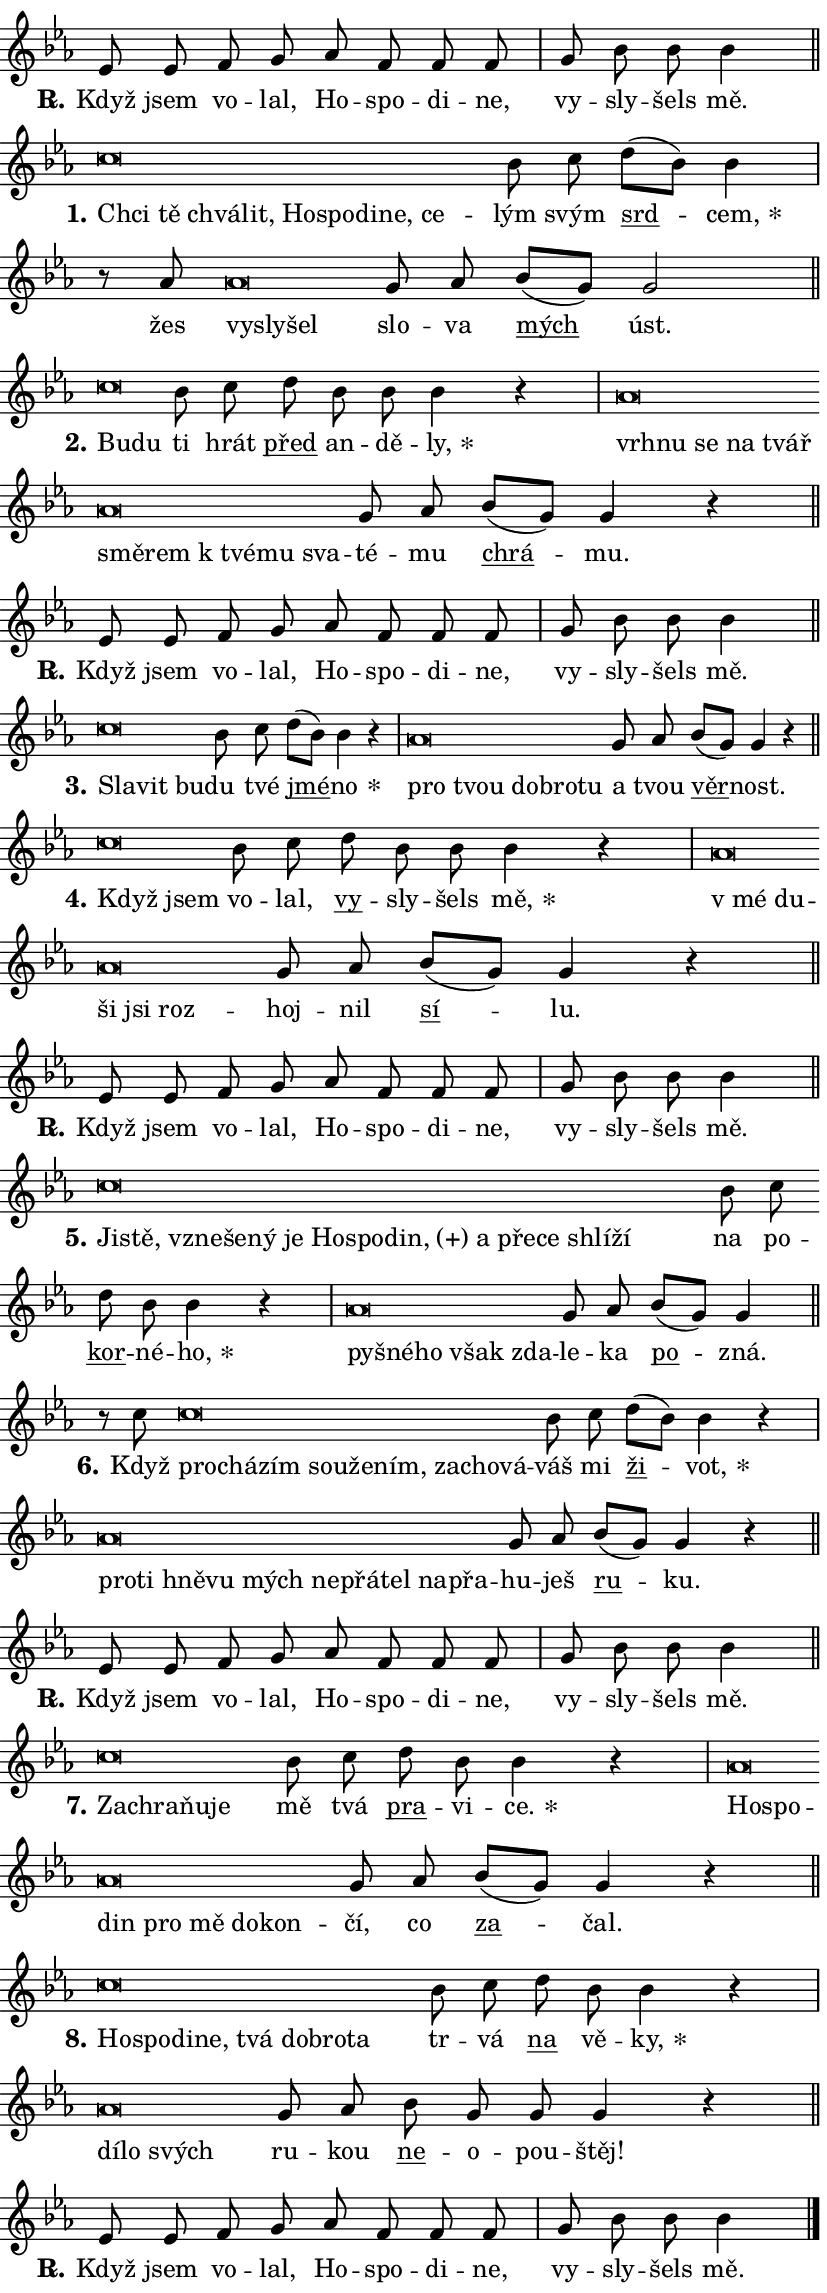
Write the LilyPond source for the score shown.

\version "2.24.0"
\header { tagline = "" }
\paper {
  indent = 0\cm
  top-margin = 0\cm
  right-margin = 0.13\cm % to fit lyric hyphens
  bottom-margin = 0\cm
  left-margin = 0\cm
  paper-width = 14\cm
  page-breaking = #ly:one-page-breaking
  system-system-spacing.basic-distance = #11
  score-system-spacing.basic-distance = #11
  ragged-last = ##f
}


%% Author: Thomas Morley
%% https://lists.gnu.org/archive/html/lilypond-user/2020-05/msg00002.html
#(define (line-position grob)
"Returns position of @var[grob} in current system:
   @code{'start}, if at first time-step
   @code{'end}, if at last time-step
   @code{'middle} otherwise
"
  (let* ((col (ly:item-get-column grob))
         (ln (ly:grob-object col 'left-neighbor))
         (rn (ly:grob-object col 'right-neighbor))
         (col-to-check-left (if (ly:grob? ln) ln col))
         (col-to-check-right (if (ly:grob? rn) rn col))
         (break-dir-left
           (and
             (ly:grob-property col-to-check-left 'non-musical #f)
             (ly:item-break-dir col-to-check-left)))
         (break-dir-right
           (and
             (ly:grob-property col-to-check-right 'non-musical #f)
             (ly:item-break-dir col-to-check-right))))
        (cond ((eqv? 1 break-dir-left) 'start)
              ((eqv? -1 break-dir-right) 'end)
              (else 'middle))))

#(define (tranparent-at-line-position vctor)
  (lambda (grob)
  "Relying on @code{line-position} select the relevant enry from @var{vctor}.
Used to determine transparency,"
    (case (line-position grob)
      ((end) (not (vector-ref vctor 0)))
      ((middle) (not (vector-ref vctor 1)))
      ((start) (not (vector-ref vctor 2))))))

noteHeadBreakVisibility =
#(define-music-function (break-visibility)(vector?)
"Makes @code{NoteHead}s transparent relying on @var{break-visibility}"
#{
  \override NoteHead.transparent =
    #(tranparent-at-line-position break-visibility)
#})

#(define delete-ledgers-for-transparent-note-heads
  (lambda (grob)
    "Reads whether a @code{NoteHead} is transparent.
If so this @code{NoteHead} is removed from @code{'note-heads} from
@var{grob}, which is supposed to be @code{LedgerLineSpanner}.
As a result ledgers are not printed for this @code{NoteHead}"
    (let* ((nhds-array (ly:grob-object grob 'note-heads))
           (nhds-list
             (if (ly:grob-array? nhds-array)
                 (ly:grob-array->list nhds-array)
                 '()))
           ;; Relies on the transparent-property being done before
           ;; Staff.LedgerLineSpanner.after-line-breaking is executed.
           ;; This is fragile ...
           (to-keep
             (remove
               (lambda (nhd)
                 (ly:grob-property nhd 'transparent #f))
               nhds-list)))
      ;; TODO find a better method to iterate over grob-arrays, similiar
      ;; to filter/remove etc for lists
      ;; For now rebuilt from scratch
      (set! (ly:grob-object grob 'note-heads)  '())
      (for-each
        (lambda (nhd)
          (ly:pointer-group-interface::add-grob grob 'note-heads nhd))
        to-keep))))

squashNotes = {
  \override NoteHead.X-extent = #'(-0.2 . 0.2)
  \override NoteHead.Y-extent = #'(-0.75 . 0)
  \override NoteHead.stencil =
    #(lambda (grob)
       (let ((pos (ly:grob-property grob 'staff-position)))
         (begin
           (if (< pos -7) (display "ERROR: Lower brevis then expected\n") (display ""))
           (if (<= pos -6) ly:text-interface::print ly:note-head::print))))
}
unSquashNotes = {
  \revert NoteHead.X-extent
  \revert NoteHead.Y-extent
  \revert NoteHead.stencil
}

hideNotes = \noteHeadBreakVisibility #begin-of-line-visible
unHideNotes = \noteHeadBreakVisibility #all-visible

% work-around for resetting accidentals
% https://lilypond.org/doc/v2.23/Documentation/notation/displaying-rhythms#unmetered-music
cadenzaMeasure = {
  \cadenzaOff
  \partial 1024 s1024
  \cadenzaOn
}

#(define-markup-command (accent layout props text) (markup?)
  "Underline accented syllable"
  (interpret-markup layout props
    #{\markup \override #'(offset . 4.3) \underline { #text }#}))

responsum = \markup \concat {
  "R" \hspace #-1.05 \path #0.1 #'((moveto 0 0.07) (lineto 0.9 0.8)) \hspace #0.05 "."
}

spaceSize = #0.6828661417322834 % exact space size for TeX Gyre Schola

\layout {
  \context {
    \Staff
    \remove "Time_signature_engraver"
    \override LedgerLineSpanner.after-line-breaking = #delete-ledgers-for-transparent-note-heads
  }
  \context {
    \Lyrics {
      \override LyricSpace.minimum-distance = \spaceSize
      \override LyricText.font-name = #"TeX Gyre Schola"
      \override LyricText.font-size = 1
      \override StanzaNumber.font-name = #"TeX Gyre Schola Bold"
      \override StanzaNumber.font-size = 1
    }
  }
  \context {
    \Score 
    \override NoteHead.text =
      #(lambda (grob) 
        (let ((pos (ly:grob-property grob 'staff-position)))
          #{\markup {
            \combine
              \halign #-0.55 \raise #(if (= pos -6) 0 0.5) \override #'(thickness . 2) \draw-line #'(3.2 . 0)
              \musicglyph "noteheads.sM1"
          }#}))
  }
}

% magnetic-lyrics.ily
%
%   written by
%     Jean Abou Samra <jean@abou-samra.fr>
%     Werner Lemberg <wl@gnu.org>
%
%   adapted by
%     Jiri Hon <jiri.hon@gmail.com>
%
% Version 2022-Apr-15

% https://www.mail-archive.com/lilypond-user@gnu.org/msg149350.html

#(define (Left_hyphen_pointer_engraver context)
   "Collect syllable-hyphen-syllable occurrences in lyrics and store
them in properties.  This engraver only looks to the left.  For
example, if the lyrics input is @code{foo -- bar}, it does the
following.

@itemize @bullet
@item
Set the @code{text} property of the @code{LyricHyphen} grob between
@q{foo} and @q{bar} to @code{foo}.

@item
Set the @code{left-hyphen} property of the @code{LyricText} grob with
text @q{foo} to the @code{LyricHyphen} grob between @q{foo} and
@q{bar}.
@end itemize

Use this auxiliary engraver in combination with the
@code{lyric-@/text::@/apply-@/magnetic-@/offset!} hook."
   (let ((hyphen #f)
         (text #f))
     (make-engraver
      (acknowledgers
       ((lyric-syllable-interface engraver grob source-engraver)
        (set! text grob)))
      (end-acknowledgers
       ((lyric-hyphen-interface engraver grob source-engraver)
        ;(when (not (grob::has-interface grob 'lyric-space-interface))
          (set! hyphen grob)));)
      ((stop-translation-timestep engraver)
       (when (and text hyphen)
         (ly:grob-set-object! text 'left-hyphen hyphen))
       (set! text #f)
       (set! hyphen #f)))))

#(define (lyric-text::apply-magnetic-offset! grob)
   "If the space between two syllables is less than the value in
property @code{LyricText@/.details@/.squash-threshold}, move the right
syllable to the left so that it gets concatenated with the left
syllable.

Use this function as a hook for
@code{LyricText@/.after-@/line-@/breaking} if the
@code{Left_@/hyphen_@/pointer_@/engraver} is active."
   (let ((hyphen (ly:grob-object grob 'left-hyphen #f)))
     (when hyphen
       (let ((left-text (ly:spanner-bound hyphen LEFT)))
         (when (grob::has-interface left-text 'lyric-syllable-interface)
           (let* ((common (ly:grob-common-refpoint grob left-text X))
                  (this-x-ext (ly:grob-extent grob common X))
                  (left-x-ext
                   (begin
                     ;; Trigger magnetism for left-text.
                     (ly:grob-property left-text 'after-line-breaking)
                     (ly:grob-extent left-text common X)))
                  ;; `delta` is the gap width between two syllables.
                  (delta (- (interval-start this-x-ext)
                            (interval-end left-x-ext)))
                  (details (ly:grob-property grob 'details))
                  (threshold (assoc-get 'squash-threshold details 0.2)))
             (when (< delta threshold)
               (let* (;; We have to manipulate the input text so that
                      ;; ligatures crossing syllable boundaries are not
                      ;; disabled.  For languages based on the Latin
                      ;; script this is essentially a beautification.
                      ;; However, for non-Western scripts it can be a
                      ;; necessity.
                      (lt (ly:grob-property left-text 'text))
                      (rt (ly:grob-property grob 'text))
                      (is-space (grob::has-interface hyphen 'lyric-space-interface))
                      (space (if is-space " " ""))
                      (extra-delta (if is-space spaceSize 0))
                      ;; Append new syllable.
                      (ltrt-space (if (and (string? lt) (string? rt))
                                (string-append lt space rt)
                                (make-concat-markup (list lt space rt))))
                      ;; Right-align `ltrt` to the right side.
                      (ltrt-space-markup (grob-interpret-markup
                               grob
                               (make-translate-markup
                                (cons (interval-length this-x-ext) 0)
                                (make-right-align-markup ltrt-space)))))
                 (begin
                   ;; Don't print `left-text`.
                   (ly:grob-set-property! left-text 'stencil #f)
                   ;; Set text and stencil (which holds all collected
                   ;; syllables so far) and shift it to the left.
                   (ly:grob-set-property! grob 'text ltrt-space)
                   (ly:grob-set-property! grob 'stencil ltrt-space-markup)
                   (ly:grob-translate-axis! grob (- (- delta extra-delta)) X))))))))))


#(define (lyric-hyphen::displace-bounds-first grob)
   ;; Make very sure this callback isn't triggered too early.
   (let ((left (ly:spanner-bound grob LEFT))
         (right (ly:spanner-bound grob RIGHT)))
     (ly:grob-property left 'after-line-breaking)
     (ly:grob-property right 'after-line-breaking)
     (ly:lyric-hyphen::print grob)))

squashThreshold = #0.4

\layout {
  \context {
    \Lyrics
    \consists #Left_hyphen_pointer_engraver
    \override LyricText.after-line-breaking =
      #lyric-text::apply-magnetic-offset!
    \override LyricHyphen.stencil = #lyric-hyphen::displace-bounds-first
    \override LyricText.details.squash-threshold = \squashThreshold
    \override LyricHyphen.minimum-distance = 0
    \override LyricHyphen.minimum-length = \squashThreshold
  }
}

squashText = \override LyricText.details.squash-threshold = 9999
unSquashText = \override LyricText.details.squash-threshold = \squashThreshold

leftText = \override LyricText.self-alignment-X = #LEFT
unLeftText = \revert LyricText.self-alignment-X

starOffset = #(lambda (grob) 
                (let ((x_offset (ly:self-alignment-interface::aligned-on-x-parent grob)))
                  (if (= x_offset 0) 0 (+ x_offset 1.2))))

star = #(define-music-function (syllable)(string?)
"Append star separator at the end of a syllable"
#{
  \once \override LyricText.X-offset = #starOffset
  \lyricmode { \markup {
    #syllable
    \override #'((font-name . "TeX Gyre Schola Bold")) \hspace #0.2 \lower #0.65 \larger "*"
  } }
#})

starAccent = #(define-music-function (syllable)(string?)
"Append star separator at the end of a syllable and make accent"
#{
  \once \override LyricText.X-offset = #starOffset
  \lyricmode { \markup {
    \accent #syllable
    \override #'((font-name . "TeX Gyre Schola Bold")) \hspace #0.2 \lower #0.65 \larger "*"
  } }
#})

breath = #(define-music-function (syllable)(string?)
"Append breathing indicator at the end of a syllable"
#{
  \lyricmode { \markup { #syllable "+" } }
#})

optionalBreath = #(define-music-function (syllable)(string?)
"Append optional breathing indicator at the end of a syllable"
#{
  \lyricmode { \markup { #syllable "(+)" } }
#})


\score {
    <<
        \new Voice = "melody" { \cadenzaOn \key es \major \relative { es'8 es f g \bar "" as f f f \cadenzaMeasure \bar "|" g bes bes bes4 \cadenzaMeasure \bar "||" \break } }
        \new Lyrics \lyricsto "melody" { \lyricmode { \set stanza = \responsum
Když jsem vo -- lal, Ho -- spo -- di -- ne, vy -- sly -- šels mě. } }
    >>
    \layout {}
}

\score {
    <<
        \new Voice = "melody" { \cadenzaOn \key es \major \relative { \squashNotes c''\breve*1/16 \hideNotes \breve*1/16 \bar "" \breve*1/16 \bar "" \breve*1/16 \bar "" \breve*1/16 \bar "" \breve*1/16 \bar "" \breve*1/16 \bar "" \breve*1/16 \breve*1/16 \bar "" \unHideNotes \unSquashNotes bes8 c \bar "" d[( bes)] bes4 \cadenzaMeasure \bar "|" r8 as8 \squashNotes as\breve*1/16 \hideNotes \breve*1/16 \breve*1/16 \bar "" \unHideNotes \unSquashNotes g8 as \bar "" bes[( g)] g2 \cadenzaMeasure \bar "||" \break } }
        \new Lyrics \lyricsto "melody" { \lyricmode { \set stanza = "1."
\leftText Chci \squashText tě chvá -- lit, Ho -- spo -- di -- ne, ce -- \unLeftText \unSquashText lým svým \markup \accent srd -- \star cem, žes \leftText vy -- \squashText sly -- šel \unLeftText \unSquashText slo -- va \markup \accent mých úst. } }
    >>
    \layout {}
}

\score {
    <<
        \new Voice = "melody" { \cadenzaOn \key es \major \relative { \squashNotes c''\breve*1/16 \hideNotes \breve*1/16 \bar "" \unHideNotes \unSquashNotes bes8 c \bar "" d bes bes bes4 r \cadenzaMeasure \bar "|" \squashNotes as\breve*1/16 \hideNotes \breve*1/16 \bar "" \breve*1/16 \bar "" \breve*1/16 \bar "" \breve*1/16 \bar "" \breve*1/16 \bar "" \breve*1/16 \bar "" \breve*1/16 \bar "" \breve*1/16 \breve*1/16 \bar "" \unHideNotes \unSquashNotes g8 as \bar "" bes[( g)] g4 r \cadenzaMeasure \bar "||" \break } }
        \new Lyrics \lyricsto "melody" { \lyricmode { \set stanza = "2."
\leftText Bu -- \squashText du \unLeftText \unSquashText ti hrát \markup \accent před an -- dě -- \star ly, \leftText vrh -- \squashText nu se na tvář smě -- rem "k tvé" -- mu sva -- \unLeftText \unSquashText té -- mu \markup \accent chrá -- mu. } }
    >>
    \layout {}
}

\score {
    <<
        \new Voice = "melody" { \cadenzaOn \key es \major \relative { es'8 es f g \bar "" as f f f \cadenzaMeasure \bar "|" g bes bes bes4 \cadenzaMeasure \bar "||" \break } }
        \new Lyrics \lyricsto "melody" { \lyricmode { \set stanza = \responsum
Když jsem vo -- lal, Ho -- spo -- di -- ne, vy -- sly -- šels mě. } }
    >>
    \layout {}
}

\score {
    <<
        \new Voice = "melody" { \cadenzaOn \key es \major \relative { \squashNotes c''\breve*1/16 \hideNotes \breve*1/16 \breve*1/16 \bar "" \unHideNotes \unSquashNotes bes8 c \bar "" d[( bes)] bes4 r \cadenzaMeasure \bar "|" \squashNotes as\breve*1/16 \hideNotes \breve*1/16 \bar "" \breve*1/16 \bar "" \breve*1/16 \breve*1/16 \bar "" \unHideNotes \unSquashNotes g8 as \bar "" bes[( g)] g4 r \cadenzaMeasure \bar "||" \break } }
        \new Lyrics \lyricsto "melody" { \lyricmode { \set stanza = "3."
\leftText Sla -- \squashText vit bu -- \unLeftText \unSquashText du tvé \markup \accent jmé -- \star no \leftText pro \squashText tvou dob -- ro -- tu \unLeftText \unSquashText a tvou \markup \accent věr -- nost. } }
    >>
    \layout {}
}

\score {
    <<
        \new Voice = "melody" { \cadenzaOn \key es \major \relative { \squashNotes c''\breve*1/16 \hideNotes \breve*1/16 \bar "" \unHideNotes \unSquashNotes bes8 c \bar "" d bes bes bes4 r \cadenzaMeasure \bar "|" \squashNotes as\breve*1/16 \hideNotes \breve*1/16 \bar "" \breve*1/16 \bar "" \breve*1/16 \breve*1/16 \bar "" \unHideNotes \unSquashNotes g8 as \bar "" bes[( g)] g4 r \cadenzaMeasure \bar "||" \break } }
        \new Lyrics \lyricsto "melody" { \lyricmode { \set stanza = "4."
\leftText Když \squashText jsem \unLeftText \unSquashText vo -- lal, \markup \accent vy -- sly -- šels \star mě, \leftText "v mé" \squashText du -- ši jsi roz -- \unLeftText \unSquashText hoj -- nil \markup \accent sí -- lu. } }
    >>
    \layout {}
}

\score {
    <<
        \new Voice = "melody" { \cadenzaOn \key es \major \relative { es'8 es f g \bar "" as f f f \cadenzaMeasure \bar "|" g bes bes bes4 \cadenzaMeasure \bar "||" \break } }
        \new Lyrics \lyricsto "melody" { \lyricmode { \set stanza = \responsum
Když jsem vo -- lal, Ho -- spo -- di -- ne, vy -- sly -- šels mě. } }
    >>
    \layout {}
}

\score {
    <<
        \new Voice = "melody" { \cadenzaOn \key es \major \relative { \squashNotes c''\breve*1/16 \hideNotes \breve*1/16 \bar "" \breve*1/16 \bar "" \breve*1/16 \bar "" \breve*1/16 \bar "" \breve*1/16 \bar "" \breve*1/16 \bar "" \breve*1/16 \bar "" \breve*1/16 \bar "" \breve*1/16 \bar "" \breve*1/16 \bar "" \breve*1/16 \bar "" \breve*1/16 \breve*1/16 \bar "" \unHideNotes \unSquashNotes bes8 c \bar "" d bes bes4 r \cadenzaMeasure \bar "|" \squashNotes as\breve*1/16 \hideNotes \breve*1/16 \bar "" \breve*1/16 \bar "" \breve*1/16 \breve*1/16 \bar "" \unHideNotes \unSquashNotes g8 as \bar "" bes[( g)] g4 \cadenzaMeasure \bar "||" \break } }
        \new Lyrics \lyricsto "melody" { \lyricmode { \set stanza = "5."
\leftText Ji -- \squashText stě, vzne -- še -- ný je Ho -- spo -- \optionalBreath din, a pře -- ce shlí -- ží \unLeftText \unSquashText na po -- \markup \accent kor -- né -- \star ho, \leftText py -- \squashText šné -- ho však zda -- \unLeftText \unSquashText le -- ka \markup \accent po -- zná. } }
    >>
    \layout {}
}

\score {
    <<
        \new Voice = "melody" { \cadenzaOn \key es \major \relative { r8 c''8 \squashNotes c\breve*1/16 \hideNotes \breve*1/16 \bar "" \breve*1/16 \bar "" \breve*1/16 \bar "" \breve*1/16 \bar "" \breve*1/16 \bar "" \breve*1/16 \bar "" \breve*1/16 \breve*1/16 \bar "" \unHideNotes \unSquashNotes bes8 c \bar "" d[( bes)] bes4 r \cadenzaMeasure \bar "|" \squashNotes as\breve*1/16 \hideNotes \breve*1/16 \bar "" \breve*1/16 \bar "" \breve*1/16 \bar "" \breve*1/16 \bar "" \breve*1/16 \bar "" \breve*1/16 \bar "" \breve*1/16 \bar "" \breve*1/16 \breve*1/16 \bar "" \unHideNotes \unSquashNotes g8 as \bar "" bes[( g)] g4 r \cadenzaMeasure \bar "||" \break } }
        \new Lyrics \lyricsto "melody" { \lyricmode { \set stanza = "6."
Když \leftText pro -- \squashText chá -- zím sou -- že -- ním, za -- cho -- vá -- \unLeftText \unSquashText váš mi \markup \accent ži -- \star vot, \leftText pro -- \squashText ti hně -- vu mých ne -- přá -- tel na -- přa -- \unLeftText \unSquashText hu -- ješ \markup \accent ru -- ku. } }
    >>
    \layout {}
}

\score {
    <<
        \new Voice = "melody" { \cadenzaOn \key es \major \relative { es'8 es f g \bar "" as f f f \cadenzaMeasure \bar "|" g bes bes bes4 \cadenzaMeasure \bar "||" \break } }
        \new Lyrics \lyricsto "melody" { \lyricmode { \set stanza = \responsum
Když jsem vo -- lal, Ho -- spo -- di -- ne, vy -- sly -- šels mě. } }
    >>
    \layout {}
}

\score {
    <<
        \new Voice = "melody" { \cadenzaOn \key es \major \relative { \squashNotes c''\breve*1/16 \hideNotes \breve*1/16 \bar "" \breve*1/16 \breve*1/16 \bar "" \unHideNotes \unSquashNotes bes8 c \bar "" d bes bes4 r \cadenzaMeasure \bar "|" \squashNotes as\breve*1/16 \hideNotes \breve*1/16 \bar "" \breve*1/16 \bar "" \breve*1/16 \bar "" \breve*1/16 \bar "" \breve*1/16 \breve*1/16 \bar "" \unHideNotes \unSquashNotes g8 as \bar "" bes[( g)] g4 r \cadenzaMeasure \bar "||" \break } }
        \new Lyrics \lyricsto "melody" { \lyricmode { \set stanza = "7."
\leftText Za -- \squashText chra -- ňu -- je \unLeftText \unSquashText mě tvá \markup \accent pra -- vi -- \star ce. \leftText Ho -- \squashText spo -- din pro mě do -- kon -- \unLeftText \unSquashText čí, co \markup \accent za -- čal. } }
    >>
    \layout {}
}

\score {
    <<
        \new Voice = "melody" { \cadenzaOn \key es \major \relative { \squashNotes c''\breve*1/16 \hideNotes \breve*1/16 \bar "" \breve*1/16 \bar "" \breve*1/16 \bar "" \breve*1/16 \bar "" \breve*1/16 \bar "" \breve*1/16 \breve*1/16 \bar "" \unHideNotes \unSquashNotes bes8 c \bar "" d bes bes4 r \cadenzaMeasure \bar "|" \squashNotes as\breve*1/16 \hideNotes \breve*1/16 \breve*1/16 \bar "" \unHideNotes \unSquashNotes g8 as \bar "" bes g g g4 r \cadenzaMeasure \bar "||" \break } }
        \new Lyrics \lyricsto "melody" { \lyricmode { \set stanza = "8."
\leftText Ho -- \squashText spo -- di -- ne, tvá dob -- ro -- ta \unLeftText \unSquashText tr -- vá \markup \accent na vě -- \star ky, \leftText dí -- \squashText lo svých \unLeftText \unSquashText ru -- kou \markup \accent ne -- o -- pou -- štěj! } }
    >>
    \layout {}
}

\score {
    <<
        \new Voice = "melody" { \cadenzaOn \key es \major \relative { es'8 es f g \bar "" as f f f \cadenzaMeasure \bar "|" g bes bes bes4 \cadenzaMeasure \bar "||" \break } \bar "|." }
        \new Lyrics \lyricsto "melody" { \lyricmode { \set stanza = \responsum
Když jsem vo -- lal, Ho -- spo -- di -- ne, vy -- sly -- šels mě. } }
    >>
    \layout {}
}
